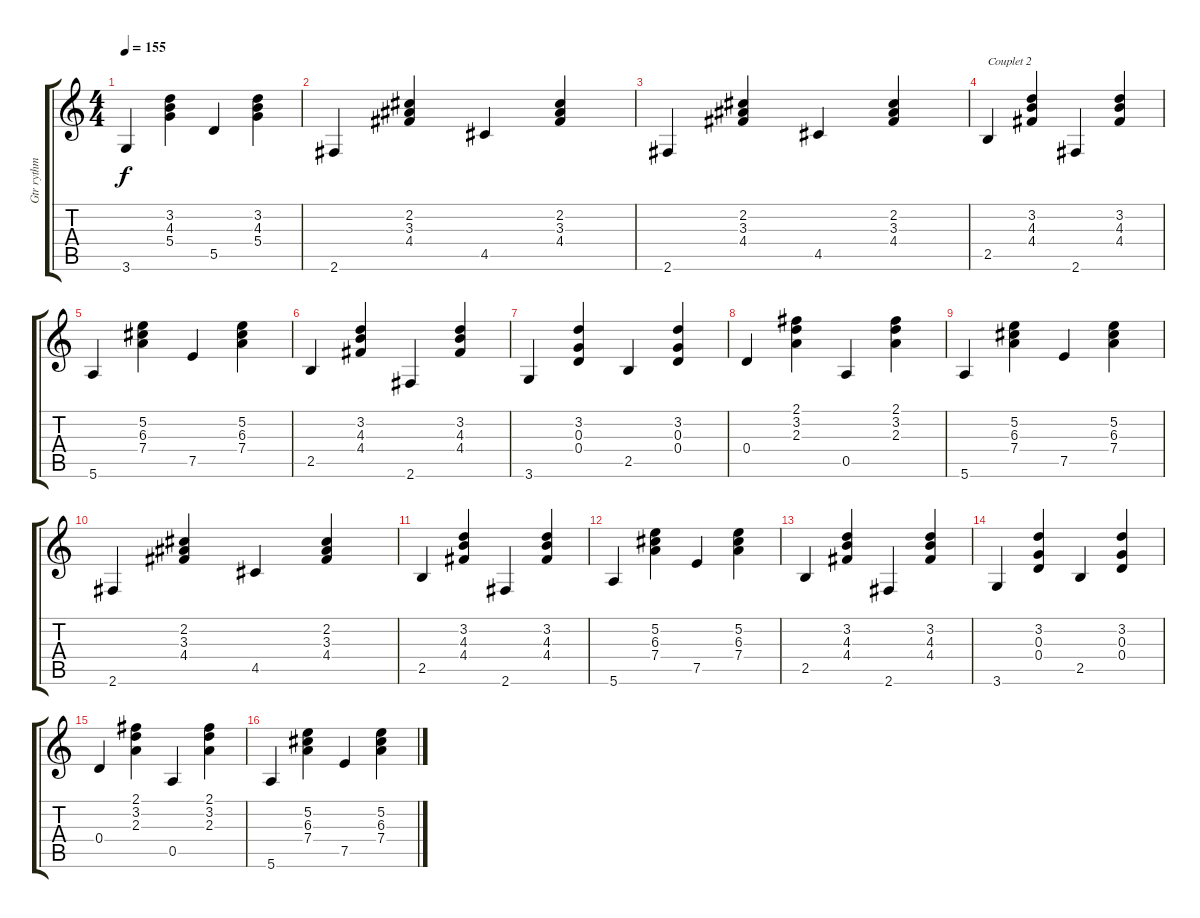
\track ("Gtr rythm" "Gtr rythm") {instrument acousticguitarnylon}
\staff {score tabs}
\tuning (E4 B3 G3 D3 A2 E2) {hide}
\ts (4 4)
\tempo 155
\clef g2
\ks c
3.6.4{dy f} (3.2 4.3 5.4).4 5.5.4 (3.2 4.3 5.4).4 |
2.6.4 (2.2 3.3 4.4).4 4.5.4 (2.2 3.3 4.4).4 |
2.6.4 (2.2 3.3 4.4).4 4.5.4 (2.2 3.3 4.4).4 |
2.5.4{txt "Couplet 2"} (3.2 4.3 4.4).4 2.6.4 (3.2 4.3 4.4).4 |
5.6.4 (5.2 6.3 7.4).4 7.5.4 (5.2 6.3 7.4).4 |
2.5.4 (3.2 4.3 4.4).4 2.6.4 (3.2 4.3 4.4).4 |
3.6.4 (3.2 0.3 0.4).4 2.5.4 (3.2 0.3 0.4).4 |
0.4.4 (2.1 3.2 2.3).4 0.5.4 (2.1 3.2 2.3).4 |
5.6.4 (5.2 6.3 7.4).4 7.5.4 (5.2 6.3 7.4).4 |
2.6.4 (2.2 3.3 4.4).4 4.5.4 (2.2 3.3 4.4).4 |
2.5.4 (3.2 4.3 4.4).4 2.6.4 (3.2 4.3 4.4).4 |
5.6.4 (5.2 6.3 7.4).4 7.5.4 (5.2 6.3 7.4).4 |
2.5.4 (3.2 4.3 4.4).4 2.6.4 (3.2 4.3 4.4).4 |
3.6.4 (3.2 0.3 0.4).4 2.5.4 (3.2 0.3 0.4).4 |
0.4.4 (2.1 3.2 2.3).4 0.5.4 (2.1 3.2 2.3).4 |
5.6.4 (5.2 6.3 7.4).4 7.5.4 (5.2 6.3 7.4).4
